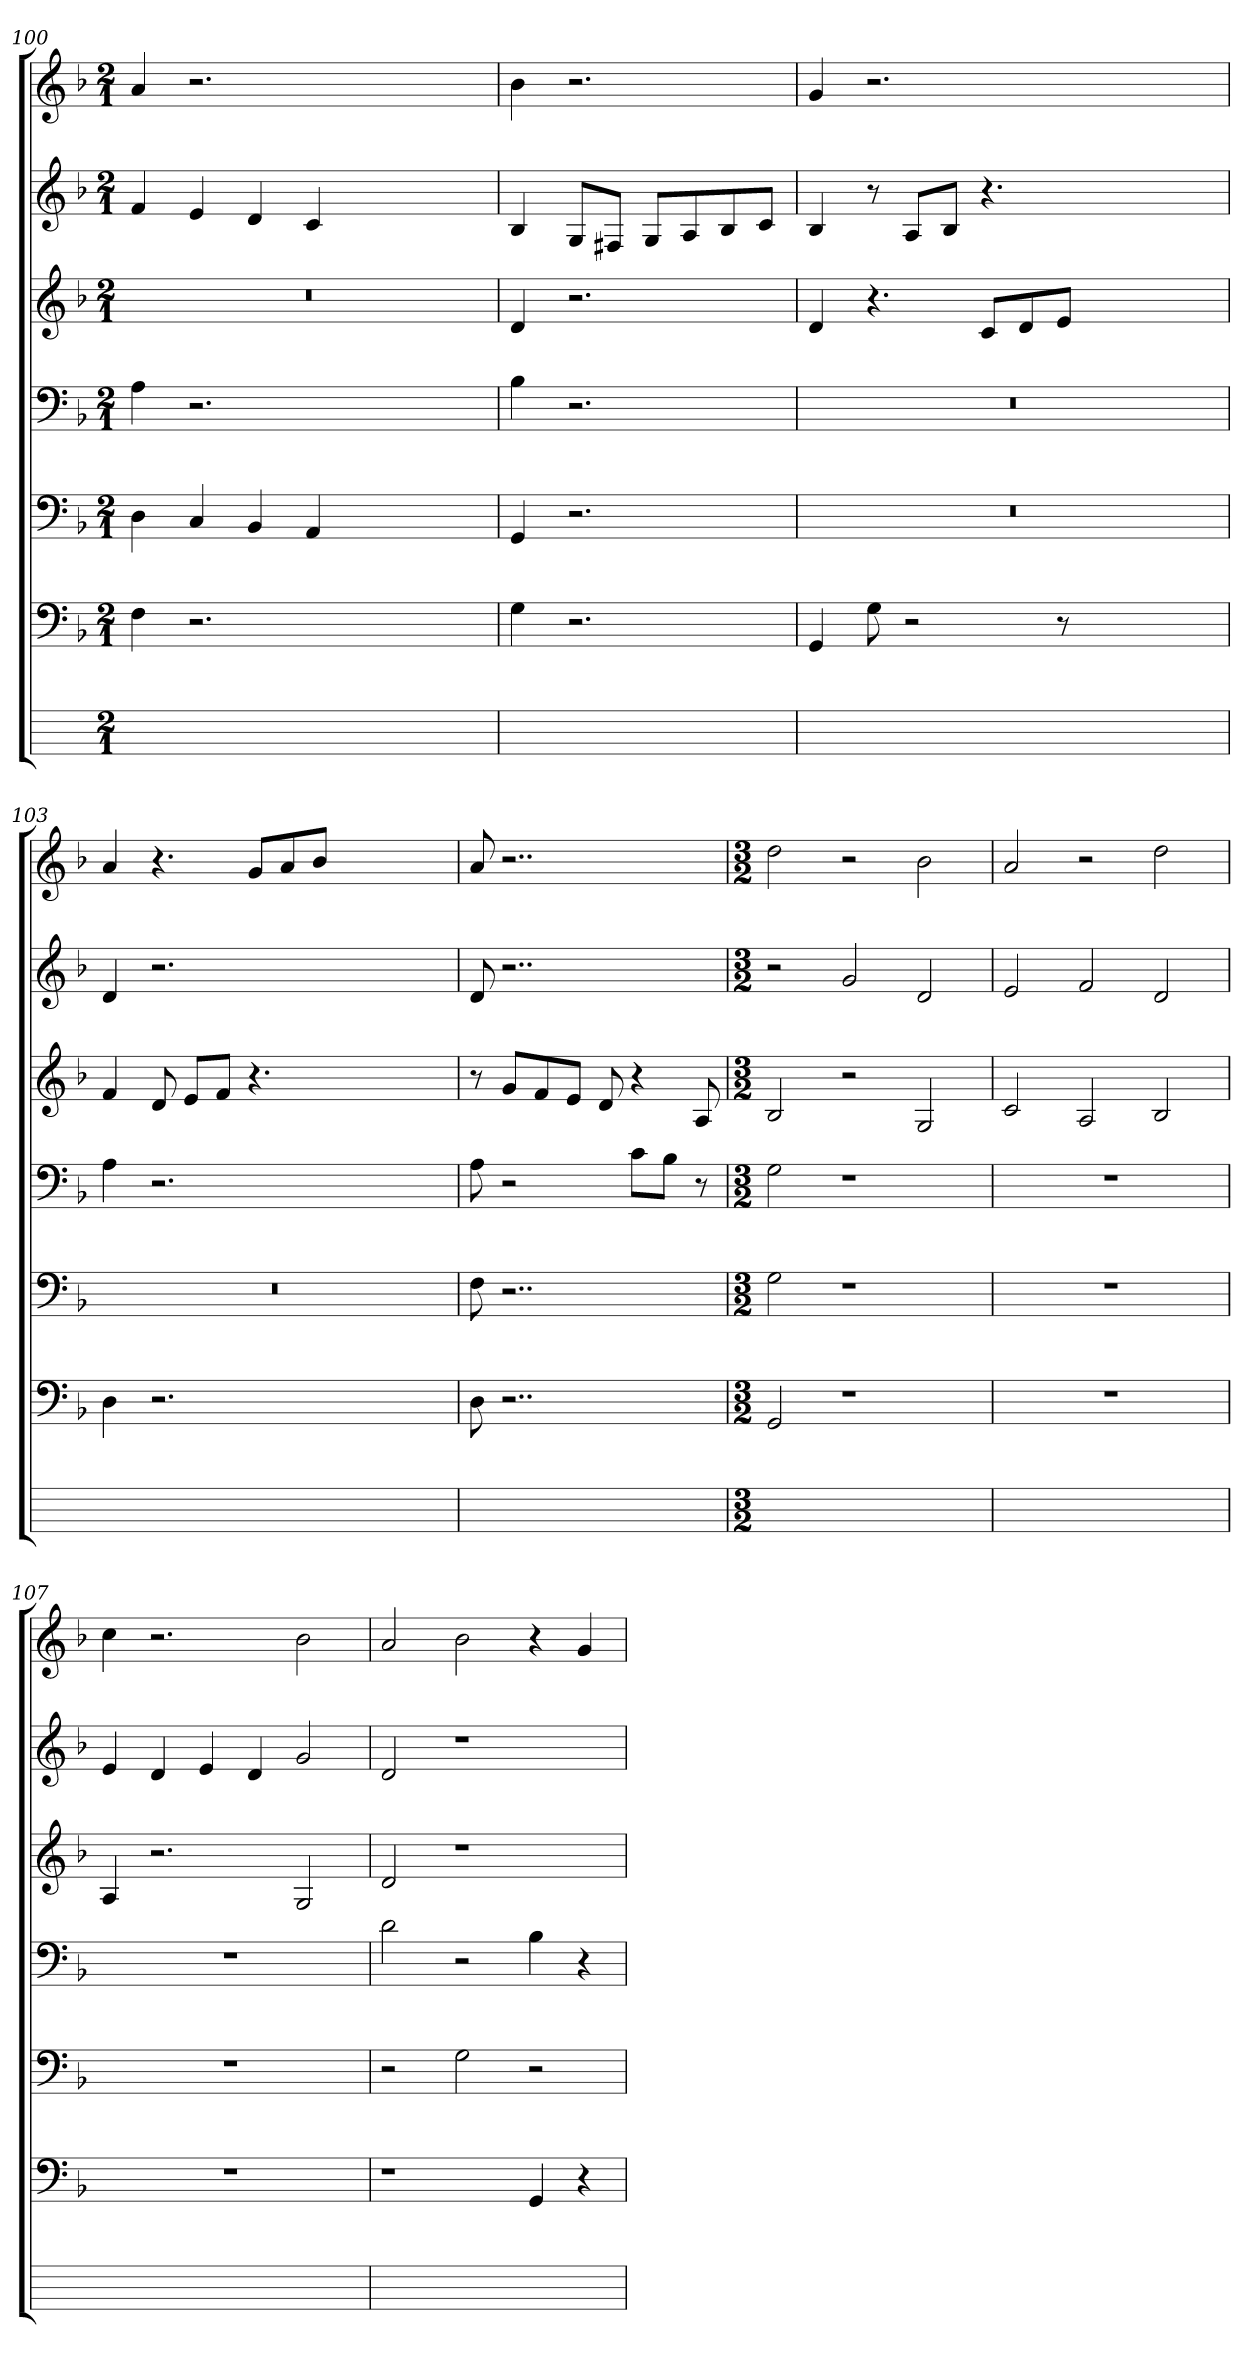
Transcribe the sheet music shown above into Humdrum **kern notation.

**kern	**kern	**kern	**kern	**kern	**kern	**kern
*part7	*part6	*part5	*part4	*part3	*part2	*part1
*staff7	*staff6	*staff5	*staff4	*staff3	*staff2	*staff1
*	*clefF4	*clefF4	*clefF4	*clefG2	*clefG2	*clefG2
*	*k[b-]	*k[b-]	*k[b-]	*k[b-]	*k[b-]	*k[b-]
*	*F:	*F:	*F:	*F:	*F:	*F:
*M2/1	*M2/1	*M2/1	*M2/1	*M2/1	*M2/1	*M2/1
=100	=100	=100	=100	=100	=100	=100
0ryy	4Fi	4D	4A	0r	4fj	4aj
.	2.r	4CZ	2.r	.	4e	2.r
.	.	4BB-Z	.	.	4d	.
.	.	4AAZ	.	.	4c	.
.	1ryy	1ryy	1ryy	.	1ryy	1ryy
=101	=101	=101	=101	=101	=101	=101
1ryy	4G	4GG	4B-	4dj	4B-	4b-Z
.	2.r	2.r	2.r	2.r	8GVL	2.r
.	.	.	.	.	8F#XVJ	.
.	.	.	.	.	8GL	.
.	.	.	.	.	8AV	.
.	.	.	.	.	8B-V	.
.	.	.	.	.	8cVJ	.
=102	=102	=102	=102	=102	=102	=102
0ryy	4GGZ	0r	0r	4d	4B-	4gj
.	8Gj	.	.	4.r	8r	2.r
.	2r	.	.	.	8AVL	.
.	.	.	.	.	8B-jJ	.
.	.	.	.	8cVL	4.r	.
.	.	.	.	8dj	.	.
.	8r	.	.	8eVJ	.	.
.	1ryy	.	.	1ryy	1ryy	1ryy
=103	=103	=103	=103	=103	=103	=103
0ryy	4D	0r	4A	4f	4d	4aZ
.	2.r	.	2.r	8d	2.r	4.r
.	.	.	.	8eVL	.	.
.	.	.	.	8fJ	.	.
.	.	.	.	4.r	.	8gVL
.	.	.	.	.	.	8aZ
.	.	.	.	.	.	8b-VJ
.	1ryy	.	1ryy	1ryy	1ryy	1ryy
=104	=104	=104	=104	=104	=104	=104
1ryy	8D	8Fi	8Aj	8r	8dj	8aZ
.	2..r	2..r	2r	8gVL	2..r	2..r
.	.	.	.	8fj	.	.
.	.	.	.	8eVJ	.	.
.	.	.	.	8d	.	.
.	.	.	8cVL	4r	.	.
.	.	.	8B-ZJ	.	.	.
.	.	.	8r	8AV	.	.
=105	=105	=105	=105	=105	=105	=105
*stria6	*	*	*	*	*	*
*M3/2	*M3/2	*M3/2	*M3/2	*M3/2	*M3/2	*M3/2
1.ryy	2GG	2G	2G	2B-	2r	2dd
.	1r	1r	1r	2r	2g	2r
.	.	.	.	2G	2dZ	2b-
=106	=106	=106	=106	=106	=106	=106
1.ryy	1.r	1.r	1.r	2c	2e	2aZ
.	.	.	.	2A	2f	2r
.	.	.	.	2B-	2d	2dd
=107	=107	=107	=107	=107	=107	=107
1.ryy	1.r	1.r	1.r	4A	4e	4cc
.	.	.	.	2.r	4dV	2.r
.	.	.	.	.	4ej	.
.	.	.	.	.	4dV	.
.	.	.	.	2G	2g	2b-
=108	=108	=108	=108	=108	=108	=108
1.ryy	1r	2r	2d	2d	2d	2a
.	.	2G	2r	1r	1r	2b-
.	4GG	2r	4B-	.	.	4r
.	4r	.	4r	.	.	4g
=	=	=	=	=	=	=
*-	*-	*-	*-	*-	*-	*-
